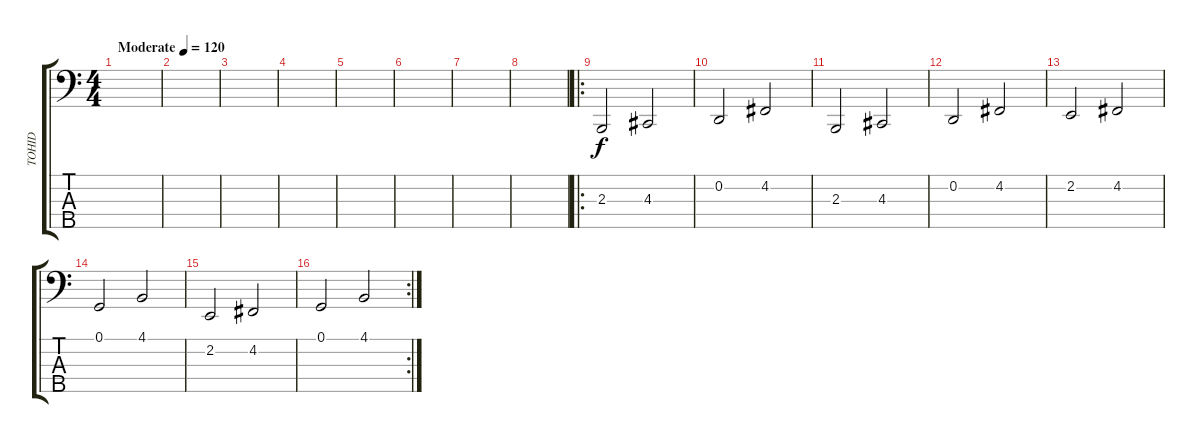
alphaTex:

\track ("TOHID" "TOHID") {instrument lead1square}
\staff {score tabs}
\tuning (G2 D2 A1 E1 B0) {hide}
\ts (4 4)
\tempo (120 "Moderate")
\clef f4
\ks c
|
|
|
|
|
|
|
|
\ro
2.3.2 4.3.2 |
0.2.2 4.2.2 |
2.3.2 4.3.2 |
0.2.2 4.2.2 |
2.2.2 4.2.2 |
0.1.2 4.1.2 |
2.2.2 4.2.2 |
\rc 2
0.1.2 4.1.2
